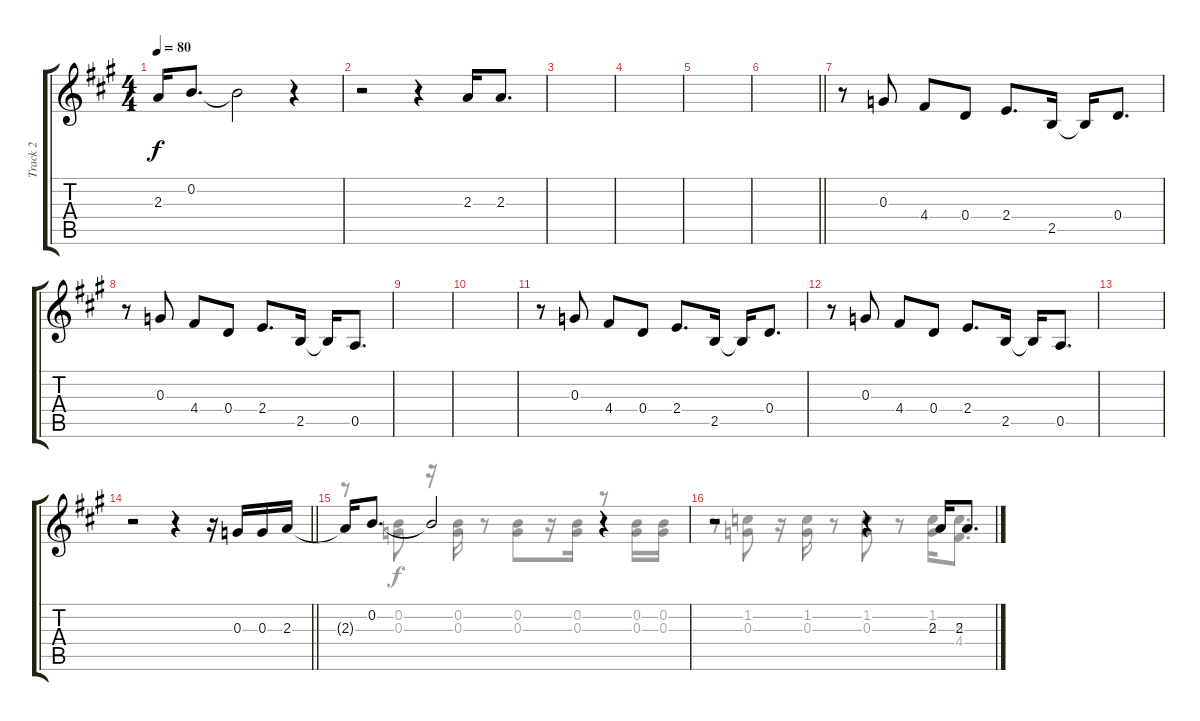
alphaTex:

\track ("Track 2" "Track 2") {instrument electricguitarjazz}
\staff {score tabs}
\tuning (E4 B3 G3 D3 A2 E2) {hide}
\voice
\ts (4 4)
\tempo 80
\clef g2
\ks a
2.3{t}.16{dy f} 0.2.8{d} 0.2{t}.2 r.4 |
r.2 r.4 2.3.16 2.3.8{d} |
|
|
|
\barLineRight lightlight
|
r.8 0.3.8 4.4.8 0.4.8 2.4.8{d} 2.5.16 2.5{t}.16 0.4.8{d} |
r.8 0.3.8 4.4.8 0.4.8 2.4.8{d} 2.5.16 2.5{t}.16 0.5.8{d} |
|
|
r.8 0.3.8 4.4.8 0.4.8 2.4.8{d} 2.5.16 2.5{t}.16 0.4.8{d} |
r.8 0.3.8 4.4.8 0.4.8 2.4.8{d} 2.5.16 2.5{t}.16 0.5.8{d} |
|
\barLineRight lightlight
r.2 r.4 r.16 0.3.16 0.3.16 2.3.16 |
2.3{t}.16 0.2.8{d} 0.2{t}.2 r.4 |
r.2 r.4 2.3.16 2.3.8{d}
\voice
\clef g2
\ottava regular
\simile none
\ks a
|
|
|
|
|
\barLineRight lightlight
|
|
|
|
|
|
|
|
\barLineRight lightlight
|
r.8 (0.2 0.3).8 r.16 (0.2 0.3).16 r.8 (0.2 0.3).8 r.16 (0.2 0.3).16 r.8 (0.2 0.3).16 (0.2 0.3).16 |
r.8 (1.2 0.3).8 r.16 (1.2 0.3).16 r.8 (1.2 0.3).8 r.8 (1.2 0.3).16 (5.3 4.4).8{d}
